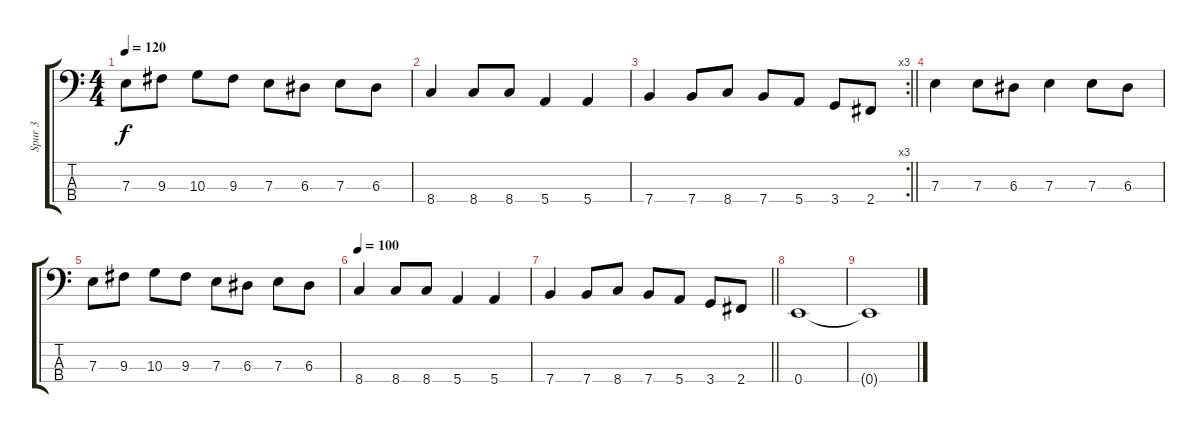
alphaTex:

\track ("Spur 3" "Spur 3") {instrument electricbasspick}
\staff {score tabs}
\tuning (G2 D2 A1 E1) {hide}
\ts (4 4)
\tempo 120
\clef f4
\ks c
7.3.8{dy f} 9.3.8 10.3.8 9.3.8 7.3.8 6.3.8 7.3.8 6.3.8 |
8.4.4 8.4.8 8.4.8 5.4.4 5.4.4 |
\rc 3
\barLineRight lightlight
7.4.4 7.4.8 8.4.8 7.4.8 5.4.8 3.4.8 2.4.8 |
7.3.4 7.3.8 6.3.8 7.3.4 7.3.8 6.3.8 |
7.3.8 9.3.8 10.3.8 9.3.8 7.3.8 6.3.8 7.3.8 6.3.8 |
\tempo 100
8.4.4 8.4.8 8.4.8 5.4.4 5.4.4 |
\barLineRight lightlight
7.4.4 7.4.8 8.4.8 7.4.8 5.4.8 3.4.8 2.4.8 |
0.4.1 |
0.4{t}.1
